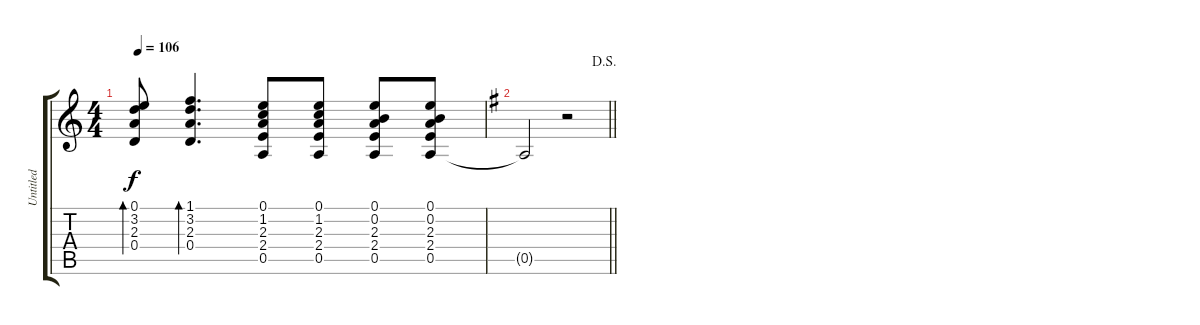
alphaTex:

\track ("Untitled" "Untitled") {instrument acousticguitarsteel}
\staff {score tabs}
\tuning (E4 B3 G3 D3 A2 E2) {hide}
\ts (4 4)
\tempo 106
\clef g2
\ks c
(0.1 3.2 2.3 0.4).8{bd 60 dy f} (1.1 3.2 2.3 0.4).4{d bd 60} (0.1 1.2 2.3 2.4 0.5).8 (0.1 1.2 2.3 2.4 0.5).8 (0.1 0.2 2.3 2.4 0.5).8 (0.1 0.2 2.3 2.4 0.5).8 |
\jump dalsegno
\barLineRight lightlight
\ks g
0.5{t}.2 r.2
